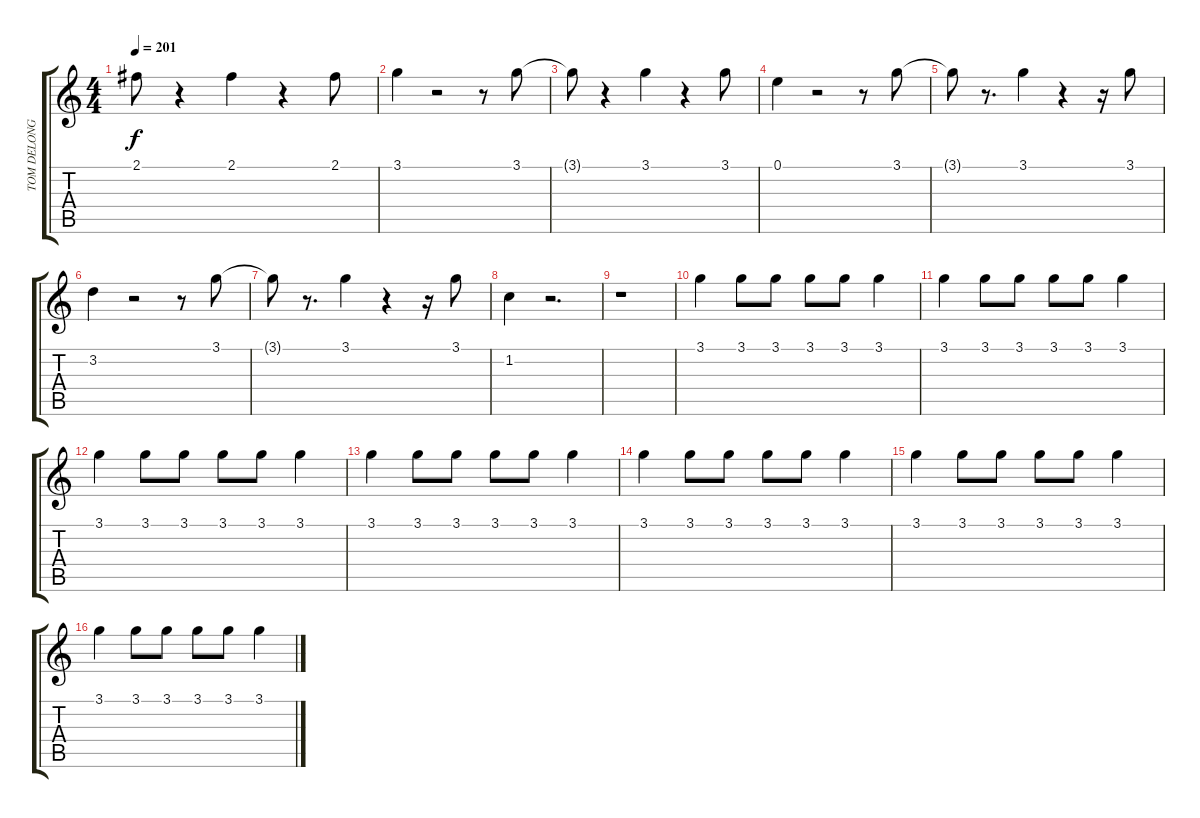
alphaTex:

\track ("TOM DELONGE" "TOM DELONG") {instrument distortionguitar}
\staff {score tabs}
\tuning (E4 B3 G3 D3 A2 E2) {hide}
\ts (4 4)
\tempo 201
\clef g2
\ks c
2.1{t}.8{dy f} r.4 2.1.4 r.4 2.1.8 |
3.1.4 r.2 r.8 3.1.8 |
3.1{t}.8 r.4 3.1.4 r.4 3.1.8 |
0.1.4 r.2 r.8 3.1.8 |
3.1{t}.8 r.8{d} 3.1.4 r.4 r.16 3.1.8 |
3.2.4 r.2 r.8 3.1.8 |
3.1{t}.8 r.8{d} 3.1.4 r.4 r.16 3.1.8 |
1.2.4 r.2{d} |
r.1 |
3.1.4 3.1.8 3.1.8 3.1.8 3.1.8 3.1.4 |
3.1.4 3.1.8 3.1.8 3.1.8 3.1.8 3.1.4 |
3.1.4 3.1.8 3.1.8 3.1.8 3.1.8 3.1.4 |
3.1.4 3.1.8 3.1.8 3.1.8 3.1.8 3.1.4 |
3.1.4 3.1.8 3.1.8 3.1.8 3.1.8 3.1.4 |
3.1.4 3.1.8 3.1.8 3.1.8 3.1.8 3.1.4 |
3.1.4 3.1.8 3.1.8 3.1.8 3.1.8 3.1.4
